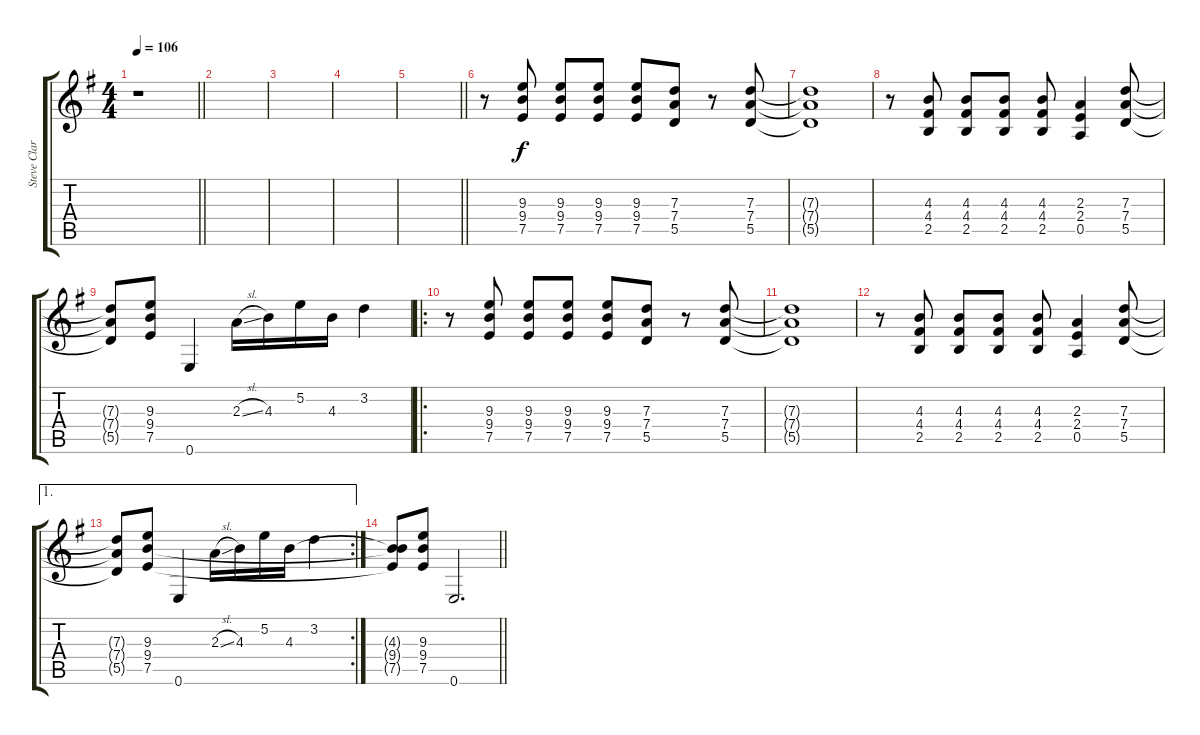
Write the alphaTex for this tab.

\track ("Steve Clark/Phil Collen" "Steve Clar") {instrument distortionguitar}
\staff {score tabs}
\tuning (E4 B3 G3 D3 A2 E2) {hide}
\ts (4 4)
\tempo 106
\clef g2
\barLineRight lightlight
\ks eminor
r.1{dy f instrument distortionguitar} |
|
|
|
\barLineRight lightlight
|
r.8 (9.3 9.4 7.5).8 (9.3 9.4 7.5).8 (9.3 9.4 7.5).8 (9.3 9.4 7.5).8 (7.3 7.4 5.5).8 r.8 (7.3 7.4 5.5).8 |
(7.3{t} 7.4{t} 5.5{t}).1 |
r.8 (4.3 4.4 2.5).8 (4.3 4.4 2.5).8 (4.3 4.4 2.5).8 (4.3 4.4 2.5).8 (2.3 2.4 0.5).4 (7.3 7.4 5.5).8 |
(7.3{t} 7.4{t} 5.5{t}).8 (9.3 9.4 7.5).8 0.6.4 2.3{sl}.16 4.3.16 5.2.16 4.3.16 3.2.4 |
\ro
r.8 (9.3 9.4 7.5).8 (9.3 9.4 7.5).8 (9.3 9.4 7.5).8 (9.3 9.4 7.5).8 (7.3 7.4 5.5).8 r.8 (7.3 7.4 5.5).8 |
(7.3{t} 7.4{t} 5.5{t}).1 |
r.8 (4.3 4.4 2.5).8 (4.3 4.4 2.5).8 (4.3 4.4 2.5).8 (4.3 4.4 2.5).8 (2.3 2.4 0.5).4 (7.3 7.4 5.5).8 |
\ae 1
\rc 2
(7.3{t} 7.4{t} 5.5{t}).8 (9.3 9.4 7.5).8 0.6.4 2.3{sl}.16 4.3.16 5.2.16 4.3.16 3.2.4 |
\barLineRight lightlight
(4.3{t} 9.4{t} 7.5{t}).8 (9.3 9.4 7.5).8 0.6.2{d}
